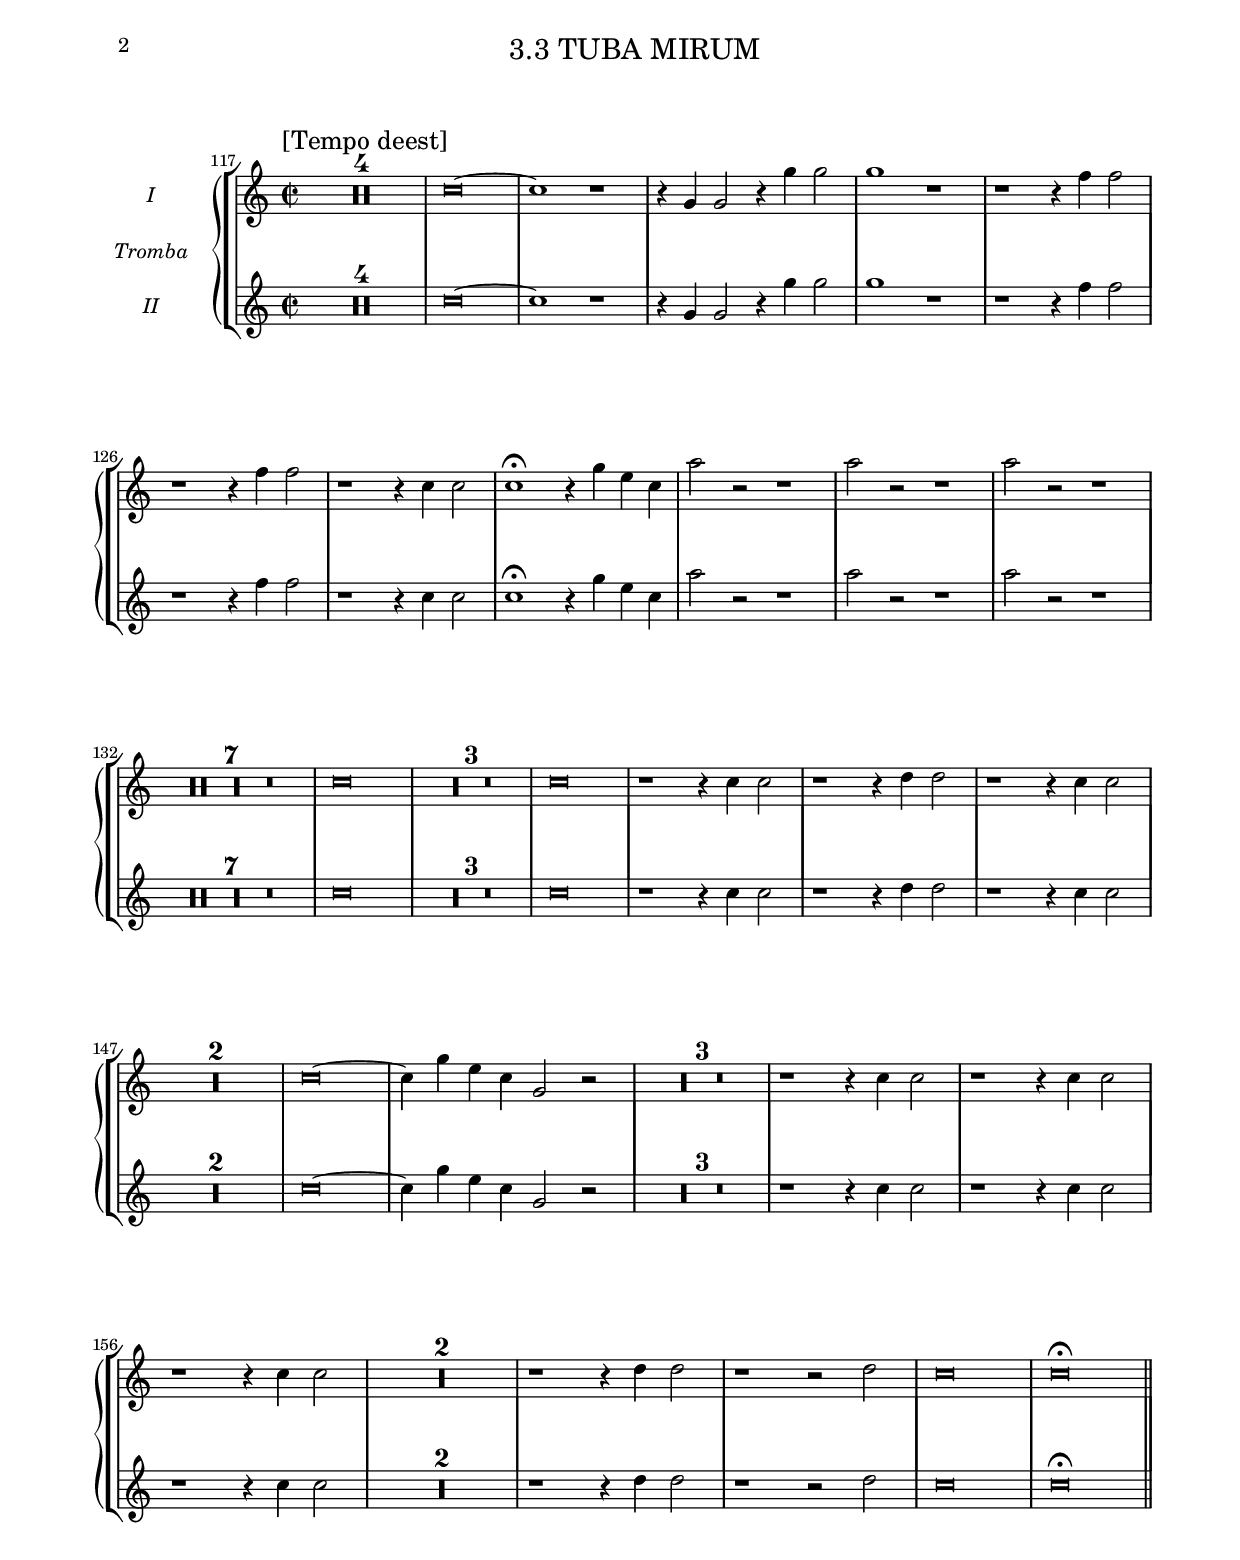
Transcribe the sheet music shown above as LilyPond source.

% (c) 2018 by Wolfgang Esser-Skala.
% This file is licensed under the Creative Commons Attribution-NonCommercial-ShareAlike 4.0 International License.
% To view a copy of this license, visit http://creativecommons.org/licenses/by-nc-sa/4.0/.

\version "2.18.0"

\include "../definitions.ly"

\paper {
	#(set-paper-size "a4" 'portrait)
	indent = 2\cm
	top-margin = 1.5\cm
	system-separator-markup = ##f
	system-system-spacing =
    #'((basic-distance . 20)
       (minimum-distance . 20)
       (padding . -100)
       (stretchability . 0))
	
	top-system-spacing =
    #'((basic-distance . 17)
       (minimum-distance . 17)
       (padding . -100)
       (stretchability . 0))
	
	top-markup-spacing =
    #'((basic-distance . 0)
       (minimum-distance . 0)
       (padding . -100)
       (stretchability . 0))
		
	markup-system-spacing =
    #'((basic-distance . 17)
       (minimum-distance . 17)
       (padding . -100)
       (stretchability . 0))
	
	last-bottom-spacing =
    #'((basic-distance . 0)
       (minimum-distance . 0)
       (padding . 0)
       (stretchability . 1.0e7))
	
	systems-per-page = #5
}

#(set-global-staff-size 17.82)


\book {
	\bookpart {
		\paper { evenHeaderMarkup = {} oddHeaderMarkup = {} }
		\partTitle "3" "S E Q U E N T I A"
	}
	\bookpart {
		\header {
			movement = "3.3 TUBA MIRUM"
		}
		\score {
			<<
				\new StaffGroup <<
					\new GrandStaff <<
						\set GrandStaff.instrumentName = "Tromba"
						\new Staff {
							\set Staff.instrumentName = "I"
							\TubaMirumTrombaI
						}
						\new Staff {
							\set Staff.instrumentName = "II"
							\TubaMirumTrombaII
						}
					>>
				>>
			>>
		}
	}
}